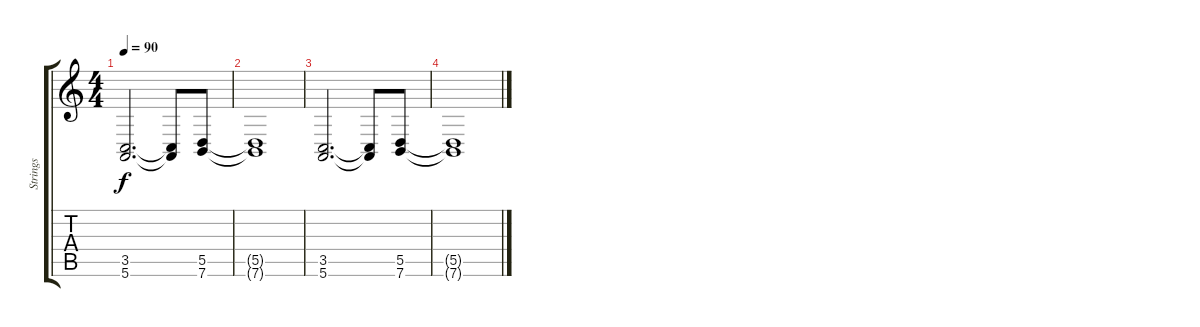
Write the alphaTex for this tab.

\track ("Strings" "Strings") {instrument stringensemble1}
\staff {score tabs}
\tuning (E4 B3 G3 D3 A2 E2) {hide}
\ts (4 4)
\tempo 90
\clef g2
\ks c
(3.5 5.6).2{d dy f} (3.5{t} 5.6{t}).8 (5.5 7.6).8 |
(5.5{t} 7.6{t}).1 |
(3.5 5.6).2{d} (3.5{t} 5.6{t}).8 (5.5 7.6).8 |
(5.5{t} 7.6{t}).1
